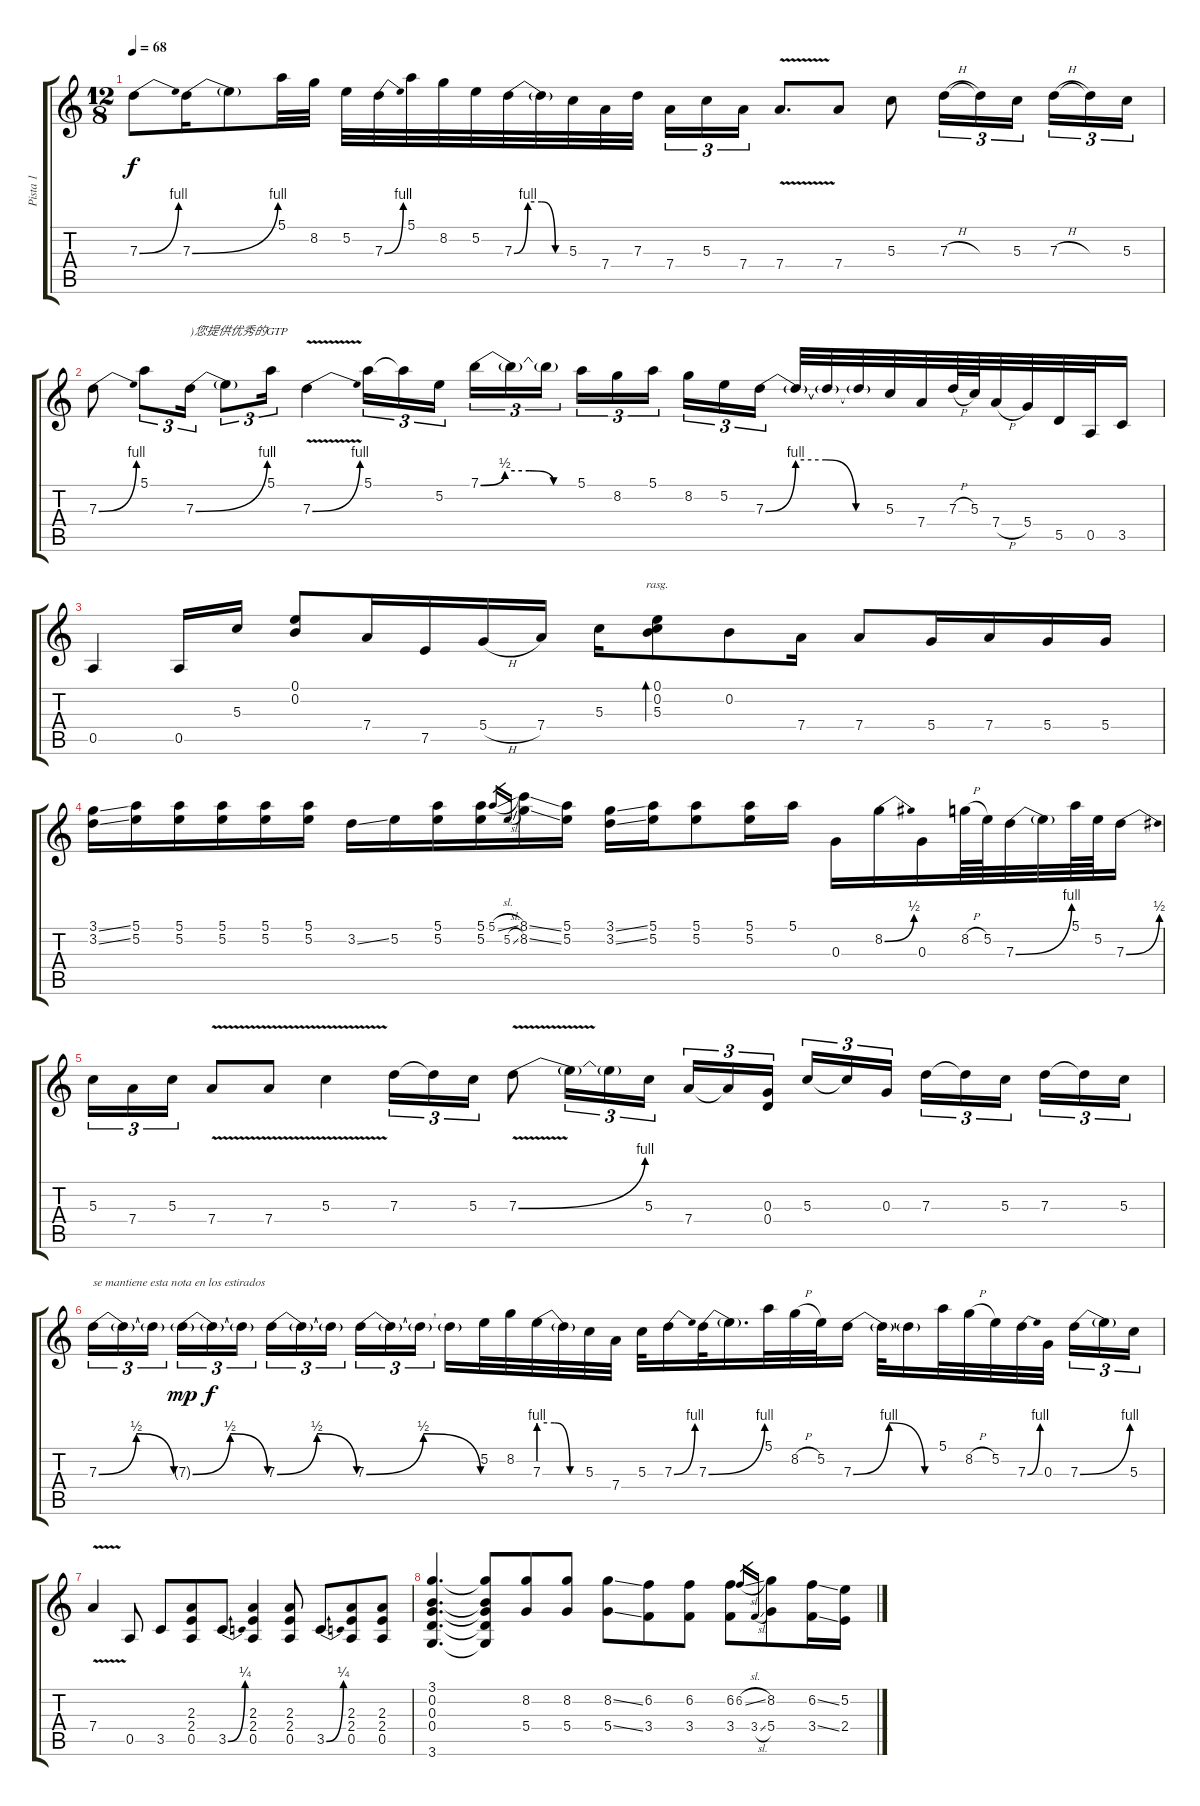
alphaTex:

\track ("Pista 1" "Pista 1") {instrument overdrivenguitar}
\staff {score tabs}
\tuning (E4 B3 G3 D3 A2 E2) {hide}
\ts (12 8)
\tempo 68
\clef g2
\ks c
7.3{be (bend 0 0 60 4)}.8{dy f} 7.3{be (bend 0 0 60 4)}.16 7.3{t}.8 5.1.32 8.2.32 5.2.32 7.3{be (bend 0 0 60 4)}.32 5.1.32 8.2.32 5.2.32 7.3{be (custom 0 0 15 4 30 4 45 0 60 0)}.32 7.3{t}.32 5.3.32 7.4.32 7.3.32{beam splitsecondary} 7.4.16{tu (3 2)} 5.3.16{tu (3 2)} 7.4.16{tu (3 2)} 7.4{v}.8{d} 7.4.8 5.3.8 7.3{h}.16{tu (3 2)} 7.3{t}.16{tu (3 2)} 5.3.16{tu (3 2) beam splitsecondary} 7.3{h}.16{tu (3 2)} 7.3{t}.16{tu (3 2)} 5.3.16{tu (3 2)} |
7.3{be (bend 0 0 60 4)}.8 5.1.8{tu (3 2)} 7.3{be (bend 0 0 60 4)}.16{tu (3 2) txt ")您提供优秀的GTP"} 7.3{t}.8{tu (3 2)} 5.1.16{tu (3 2)} 7.3{be (bend 0 0 60 4) v}.4 5.1.16{tu (3 2)} 5.1{t}.16{tu (3 2)} 5.2.16{tu (3 2)} 7.1{be (custom 0 0 15 2 30 2 45 0 60 0)}.16{tu (3 2)} 7.1{t}.16{tu (3 2)} 7.1{t}.16{tu (3 2) beam splitsecondary} 5.1.16{tu (3 2)} 8.2.16{tu (3 2)} 5.1.16{tu (3 2) beam splitsecondary} 8.2.16{tu (3 2)} 5.2.16{tu (3 2)} 7.3{be (custom 0 0 15 4 30 4 45 0 60 0)}.16{tu (3 2)} 7.3{t}.32 7.3{t}.32 7.3{t}.32 5.3.32 7.4.32 7.3{h}.64 5.3.64 7.4{h}.32 5.4.32 5.5.32 0.5.32 3.5.16 |
0.5.4 0.5.16 5.3.16 (0.1 0.2).8 7.4.16 7.5.16 5.4{h}.16 7.4.16 5.3.16 (0.1 0.2 5.3).8{bd 120 rasg ii} 0.2.8 7.4.16 7.4.8 5.4.16 7.4.16 5.4.16 5.4.16 |
(3.1{ss} 3.2{ss}).16 (5.1 5.2).16 (5.1 5.2).16 (5.1 5.2).16 (5.1 5.2).16 (5.1 5.2).16 3.2{ss}.16 5.2.16 (5.1 5.2).16 (5.1 5.2).16 5.1{sl}.16{gr} 5.2{sl}.16{gr} (8.1{ss} 8.2{ss}).16 (5.1 5.2).16 (3.1{ss} 3.2{ss}).16 (5.1 5.2).16 (5.1 5.2).8 (5.1 5.2).16 5.1.16 0.3.16 8.2{be (bend 0 0 60 2)}.16 0.3.16 8.2{h}.64 5.2.64 7.3{be (bend 0 0 60 4)}.32 7.3{t}.32 5.1.64 5.2.64 7.3{be (bend 0 0 60 2)}.16 |
5.3.16{tu (3 2)} 7.4.16{tu (3 2)} 5.3.16{tu (3 2)} 7.4{v}.8 7.4{v}.8 5.3{v}.4 7.3.16{tu (3 2)} 7.3{t}.16{tu (3 2)} 5.3.16{tu (3 2)} 7.3{be (bend 0 0 60 4) v}.8 7.3{t}.16{tu (3 2)} 7.3{t}.16{tu (3 2)} 5.3.16{tu (3 2) beam splitsecondary} 7.4.16{tu (3 2)} 7.4{t}.16{tu (3 2)} (0.3 0.4).16{tu (3 2)} 5.3.16{tu (3 2)} 5.3{t}.16{tu (3 2)} 0.3.16{tu (3 2) beam splitsecondary} 7.3.16{tu (3 2)} 7.3{t}.16{tu (3 2)} 5.3.16{tu (3 2) beam splitsecondary} 7.3.16{tu (3 2)} 7.3{t}.16{tu (3 2)} 5.3.16{tu (3 2)} |
7.3{be (bendrelease 0 0 30 2 30 2 60 0)}.16{tu (3 2) txt "se mantiene esta nota en los estirados"} 7.3{t}.16{tu (3 2)} 7.3{t}.16{tu (3 2) beam splitsecondary} 7.3{be (bendrelease 0 0 30 2 30 2 60 0) g}.16{tu (3 2) dy mp} 7.3{t}.16{tu (3 2) dy f} 7.3{t}.16{tu (3 2) beam splitsecondary} 7.3{be (bendrelease 0 0 30 2 30 2 60 0)}.16{tu (3 2)} 7.3{t}.16{tu (3 2)} 7.3{t}.16{tu (3 2)} 7.3{be (bendrelease 0 0 30 2 30 2 60 0)}.16{tu (3 2)} 7.3{t}.16{tu (3 2)} 7.3{t}.16{tu (3 2) beam splitsecondary} 7.3{t}.16 5.2.32 8.2.32 7.3{be (custom 0 4 20 4 40 0 60 0)}.32 7.3{t}.32 5.3.32 7.4.32 5.3.32 7.3{be (bend 0 0 60 4)}.16 7.3{be (bend 0 0 60 4)}.32 7.3{t}.16{d} 5.1.32 8.2{h}.32 5.2.32 7.3{be (custom 0 0 25 4 50 0 60 0)}.16 7.3{t}.32 7.3{t}.16 5.1.32 8.2{h}.32 5.2.32 7.3{be (bend 0 0 60 4)}.32 0.3.32{beam splitsecondary} 7.3{be (bend 0 0 60 4)}.16{tu (3 2)} 7.3{t}.16{tu (3 2)} 5.3.16{tu (3 2)} |
7.4{v}.4 0.5.8 3.5.8 (2.3 2.4 0.5).8 3.5{be (bend 0 0 60 1)}.8 (2.3 2.4 0.5).4 (2.3 2.4 0.5).8 3.5{be (bend 0 0 60 1)}.8 (2.3 2.4 0.5).8 (2.3 2.4 0.5).8 |
(3.1 0.2 0.3 0.4 3.6).4{d} (3.1{t} 0.2{t} 0.3{t} 0.4{t} 3.6{t}).8 (8.2 5.4).8 (8.2 5.4).8 (8.2{ss} 5.4{ss}).8 (6.2 3.4).8 (6.2 3.4).8 (6.2 3.4).8 6.2{sl}.16{gr} 3.4{sl}.16{gr} (8.2 5.4).8 (6.2{ss} 3.4{ss}).16 (5.2 2.4).16
